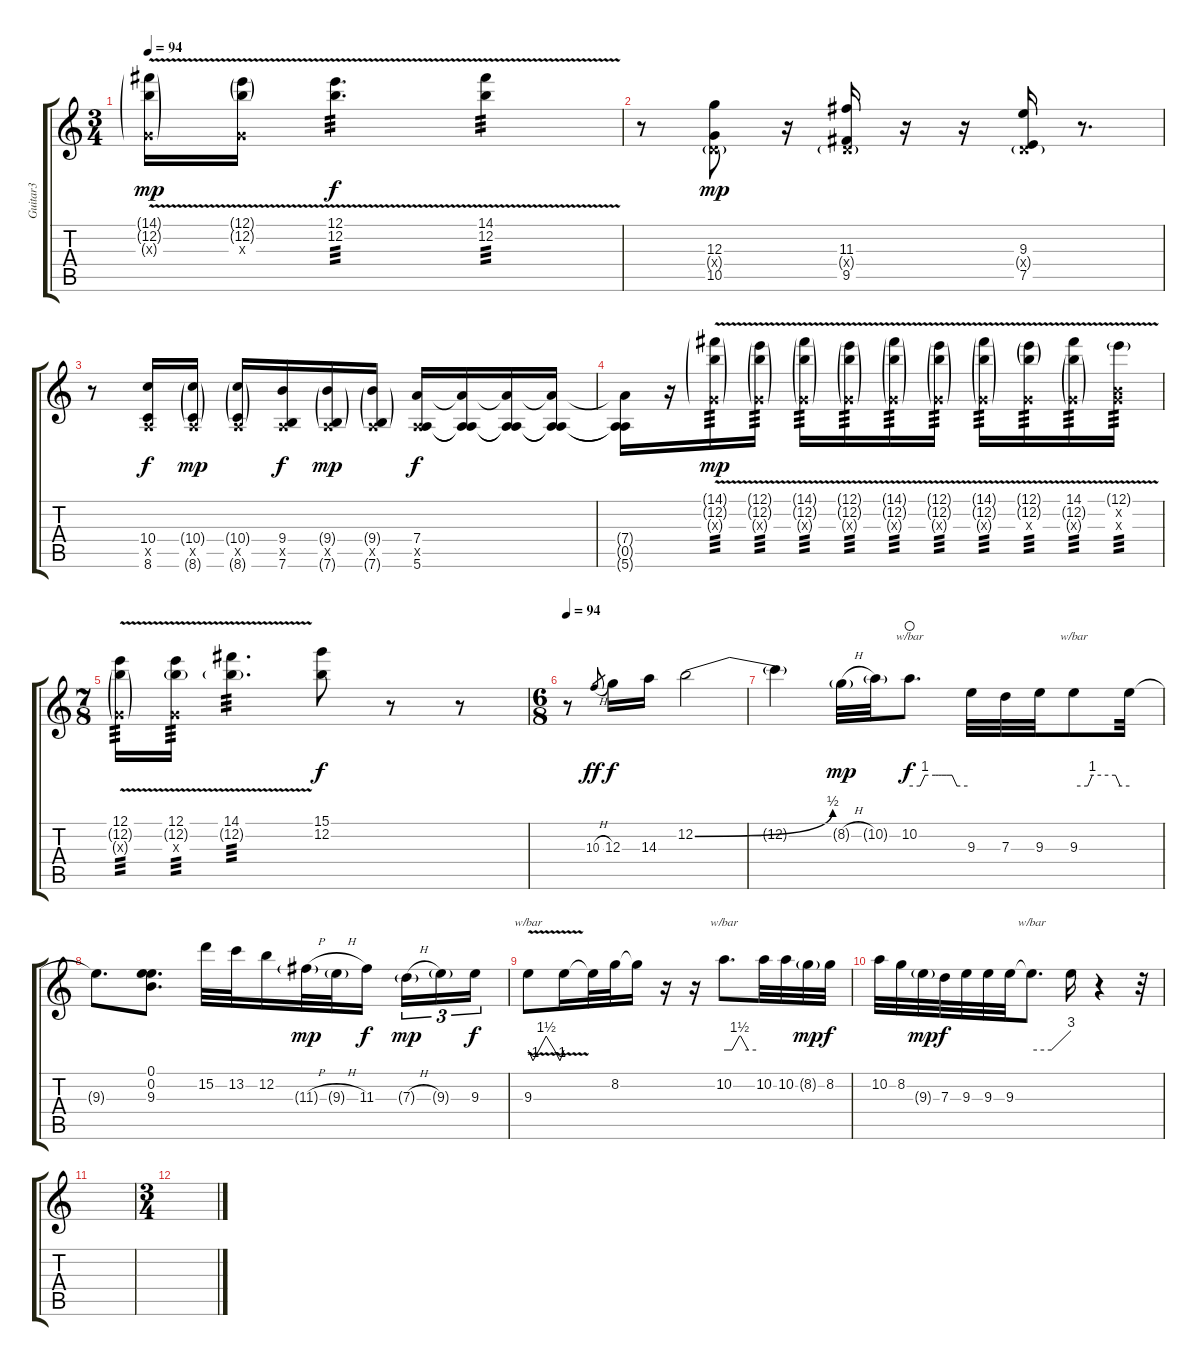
\track ("Guitar3" "Guitar3") {instrument overdrivenguitar}
\staff {score tabs}
\tuning (E4 B3 G3 D3 A2 E2) {hide}
\ts (3 4)
\tempo 94
\clef g2
\ks c
(14.1{v g} 12.2{v g} 0.3{g x}).16{dy mp} (12.1{v g} 12.2{g} 0.3{x}).16 (12.1{v} 12.2).4{d tp 3 dy f} (14.1{v} 12.2).4{tp 3} |
r.8 (12.3 0.4{g x} 10.5).8{dy mp} r.16 (11.3 0.4{g x} 9.5).16 r.16 r.16 (9.3 0.4{g x} 7.5).16 r.8{d} |
r.8 (10.4 0.5{x} 8.6).16{dy f} (10.4{g} 0.5{x} 8.6{g}).16{dy mp} (10.4{g} 0.5{x} 8.6{g}).16 (9.4 0.5{x} 7.6).16{dy f} (9.4{g} 0.5{x} 7.6{g}).16{dy mp} (9.4{g} 0.5{x} 7.6{g}).16 (7.4 0.5{x} 5.6).16{dy f} (7.4{t} 0.5{t} 5.6{t}).16 (7.4{t} 0.5{t} 5.6{t}).16 (7.4{t} 0.5{t} 5.6{t}).16 |
(7.4{t} 0.5{t} 5.6{t}).16 r.16 (14.1{v g} 12.2{v g} 0.3{g x}).16{tp 3 dy mp} (12.1{v g} 12.2{v g} 0.3{g x}).16{tp 3} (14.1{v g} 12.2{v g} 0.3{g x}).16{tp 3} (12.1{v g} 12.2{v g} 0.3{g x}).16{tp 3} (14.1{v g} 12.2{v g} 0.3{g x}).16{tp 3} (12.1{v g} 12.2{v g} 0.3{g x}).16{tp 3} (14.1{v g} 12.2{v g} 0.3{g x}).16{tp 3} (12.1{v g} 12.2{g} 0.3{x}).16{tp 3} (14.1{v} 12.2{v g} 0.3{g x}).16{tp 3} (12.1{v g} 0.2{x} 0.3{x}).16{tp 3} |
\ts (7 8)
(12.1{v} 12.2{v g} 0.3{g x}).16{tp 3} (12.1{v} 12.2{g} 0.3{x}).16{tp 3} (14.1{v} 12.2{g}).4{d tp 3} (15.1 12.2).8{dy f} r.8 r.8 |
\ts (6 8)
\tempo 94
r.8 10.3{h}.8{gr dy ff} 12.3.16{dy f} 14.3.16 12.2{be (bend 0 0 60 2)}.2 |
12.2{t}.4 8.2{h g}.32{dy mp} 10.2{g}.32 10.2.8{d tbe (custom default 0 0 11 0 16 4 27 4 30 4 33 4 38 4 44 4 49 0 60 0) dy f waho} 9.3.32 7.3.32 9.3.32 9.3.8{tbe (custom default 0 0 15 0 20 4 45 4 50 0 60 0)} 9.3{t}.32 |
9.3{t}.8{d} (0.1 0.2 9.3).8{d} 15.2.32 13.2.32 12.2.16 11.3{h g}.32{dy mp} 9.3{h g}.32 11.3.16{dy f beam splitsecondary} 7.3{h g}.16{tu (3 2) dy mp} 9.3{g}.16{tu (3 2)} 9.3.16{tu (3 2) dy f} |
9.3{v}.8{tbe (custom default 0 0 8 -4 18 0 30 6 44 0 53 -4 60 0)} 9.3{t}.16 9.3{t}.32 8.2.32 8.2{t}.16 r.16 r.16 10.2.8{d tbe (custom default 0 0 13 0 15 0 29 6 31 6 45 0 60 0)} 10.2.32 10.2.32 8.2{g}.32{dy mp} 8.2.32{dy f} |
10.2.32 8.2.32 9.3{g}.32{dy mp} 7.3.32{dy f} 9.3.32 9.3.32 9.3.32 9.3{t}.8{d tbe (custom default 0 0 30 0 60 12)} 9.3{t}.16 r.4 r.32 |
|
\ts (3 4)
